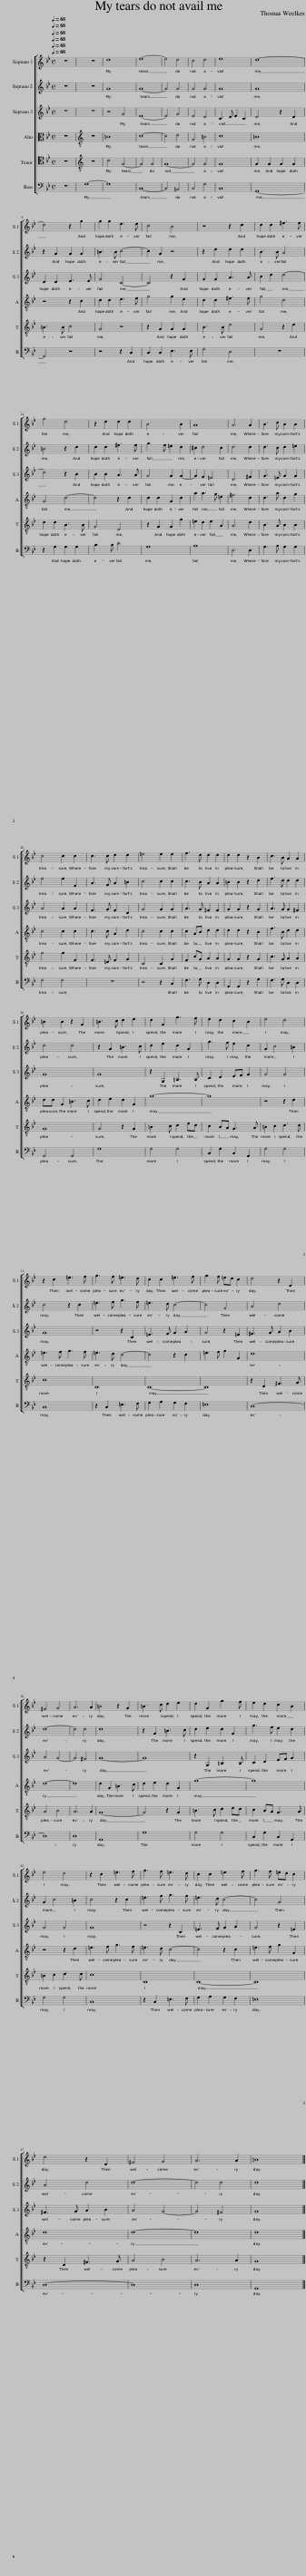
X:1
%%score [ 1 2 3 4 5 6 ]
L:1/8
Q:1/4=68
M:4/4
I:linebreak $
K:Bb
V:1 treble
V:2 treble
V:3 treble
V:4 alto
V:5 tenor
V:6 bass
V:1
 z8 | z8 | d8 | e8- | e4 d4 | %5
 c4 d4 | e8 | d8- |$ d4 z2 g2 | g2 g2 e3 e | %10
 c4 B4 | z4 z2 d2 | d2 d2 ^f3 f |$ g4 d4 | z2 d2 d2 d2 | %15
 B6 B2 | A8 | A6 A2 | B3 c B2 B2 |$ c4 c2 c2 | %20
 c3 c d2 d2 | =e4 e2 e2 | f3 d d2 d2 | d2 d2 z2 B2 | c3 B A2 A2 |$ %25
 =B2 B2 z2 G2 | =B3 c d2 e2 | d2 G2 g3 f | e2 d2 c2 B2 | e4 d4 |$ %30
 z2 c2 =e3 f | g3 f =e3 d | c2 c2 =e3 f | g3 f =ed c2 | d4 z2 D2 |$ %35
 ^F4 G4 | A6 A2 | =B4 z2 G2 | =B3 c d2 e2 | d2 G2 g3 f | %40
 e2 d2 c2 B2 |$ e4 d4 | z2 c2 =e3 f | g3 f =e3 d | c2 c2 =e3 f | %45
 g3 f =ed c2 |$ d4 z2 D2 | ^F4 G4 | A6 A2 | =B8 |] %50
V:2
 z8 | z8 | G8 | G8- | G4 G4 | %5
 G4 G4 | G8 | G8 |$ z2 G2 G2 G2 | =B3 B c4- | %10
 c2 G2 z4 | z2 d2 d2 d2 | B3 B A4 |$ =B4 z2 d2 | d2 d2 ^f3 f | %15
 g3 f =e2 d2 | ^c2 d4 c2 | d6 d2 | d3 c d2 =e2 |$ f4 f2 F2 | %20
 A3 G A2 =B2 | c4 c2 c2 | c3 B A2 A2 | =B2 B2 z2 d2 | f3 d d2 d2 |$ %25
 d4 d4 | z2 G2 =B3 c | d2 e2 d2 G2 | g3 f e2 d2 | G2 c4 =B2 |$ %30
 c4 z2 c2 | =e3 f g3 f | =e3 d c4- | c4 G4 | A4 d4 |$ %35
 d8- | d4 d4 | d8 | z2 G2 =B3 c | d2 e2 d2 G2 | %40
 g3 f e2 d2 |$ G2 c4 =B2 | c4 z2 c2 | =e3 f g3 f | =e3 d c4- | %45
 c4 G4 |$ A4 d4 | d8- | d4 d4 | d8 |] %50
V:3
 z8 | z8 | z4 G4 | E8- | E4 G4 | %5
 E4 D4 | C3 D E2 C2 | D4 z2 D2 |$ D2 D2 E3 E | G4 C4- | %10
 C4 z2 G2 | G2 G2 A3 A | B2 d2 d4- |$ d4 z2 B2 | B2 B2 A3 A | %15
 G4 G2 G2- | G2 F2 =E4 | D6 ^F2 | G3 =E G2 G2 |$ A4 A2 A2 | %20
 F3 G F2 D2 | G4 G2 G2 | A3 G ^F2 F2 | G2 G2 z2 G2 | A3 G G2 ^F2 |$ %25
 G8 | G8 | z2 G,2 =B,3 B, | C2 D2 EF G2 | G4 G4 |$ %30
 G8 | z4 z2 C2 | =E3 F G2 A2 | G4 z2 =E2 | ^F3 G A2 B2 |$ %35
 A4 G4- | G4 ^F4 | G8- | G8 | z2 G,2 =B,3 B, | %40
 C2 D2 EF G2 |$ G4 G4 | G8 | z4 z2 C2 | =E3 F G2 A2 | %45
 G4 z2 =E2 |$ ^F3 G A2 B2 | A4 G4- | G4 ^F4 | G8 |] %50
V:4
 z8 | z8 | =B,8 | C8- | C4 D4 | %5
 G,4 =B,4 | C8 | =B,8 |$ z4 z2 C2 | D2 D2 E3 F | %10
 G4 G2 E2 | D2 D2 ^F3 F | G4 D4 |$ G,4 D4- | D4 z2 D2 | %15
 D2 D2 G,2 D2 | A2 A3 G =E2 | ^F6 D2 | D3 A D2 G2 |$ C4 C2 C2 | %20
 C3 C A,2 D2 | C4 C2 C2 | C2 A,B, D2 D2 | D2 D2 z2 B,2 | F3 B, D2 D2 |$ %25
 DD G,2 =B,3 C | D2 E2 D2 G,2 | G8- | G8 | z4 z2 D2 |$ %30
 =E3 F G3 F | =E3 D C4- | C4 z2 C2 | =E3 F G2 G,2 | D8 |$ %35
 D8- | D8 | D2 G,2 =B,3 C | D2 E2 D2 G,2 | G8- | %40
 G8 |$ z4 z2 D2 | =E3 F G3 F | =E3 D C4- | C4 z2 C2 | %45
 =E3 F G2 G,2 |$ D8 | D8- | D8 | D8 |] %50
V:5
 z8 | z8 | D4 G,4- | G,4 G,4 | G,8- | %5
 G,4 G,4 | G,8 | G,2 G,2 G,2 G,2 |$ =B,3 B, C4 | G,4 z4 | %10
 z2 G,2 G,2 G,2 | B,3 B, D4 | G,4 z2 D2 |$ D2 D2 B,3 B, | G,4 D,4 | %15
 z2 G,2 G,2 G2 | =E2 D2 E2 A,2 | A,6 D2 | B,3 A, B,2 B,2 |$ F4 F2 F,2 | %20
 F,3 =E, F,2 G,2 | C,4 C,2 G,2 | F,2 CG, A,2 A,2 | G,2 G,2 z2 G,2 | C3 G, A,2 A,2 |$ %25
 G,8 | G,4 z2 G,2 | =B,3 C D2 ED | C2 B,A, G,3 A, | =B,2 C2 D3 D |$ %30
 C8 | C,8 | C,8- | C,8 | z2 D,2 ^F,3 G, |$ %35
 A,4 B,4 | A,6 A,2 | G,8- | G,4 z2 G,2 | =B,3 C D2 ED | %40
 C2 B,A, G,3 A, |$ =B,2 C2 D3 D | C8 | C,8 | C,8- | %45
 C,8 |$ z2 D,2 ^F,3 G, | A,4 B,4 | A,6 A,2 | G,8 |] %50
V:6
 z8 | G,8- | G,8 | C,8- | C,4 =B,,4 | %5
 C,4 G,4 | C,8 | G,,8- |$ G,,4 z4 | z4 z2 C,2 | %10
 C,2 C,2 E,3 E, | G,4 D,4 | z8 |$ z2 G,2 G,2 G,2 | B,3 B, D4 | %15
 G,8 | A,8 | D,6 D,2 | G,3 A, G,2 G,2 |$ F,4 F,4 | %20
 z8 | z4 z2 C,2 | F,3 G, D,2 D,2 | G,,2 G,,2 z2 G,2 | F,3 G, D,2 D,2 |$ %25
 G,,4 G,,4 | G,8 | G,4 G,4 | C,2 G,2 C,2 G,,2 | G,4 G,4 |$ %30
 C,8 | z2 C,2 =E,3 F, | G,2 A,2 G,2 F,2 | =E,8 | D,8- |$ %35
 D,8 | D,8 | G,,8 | G,8 | G,4 G,4 | %40
 C,2 G,2 C,2 G,,2 |$ G,4 G,4 | C,8 | z2 C,2 =E,3 F, | G,2 A,2 G,2 F,2 | %45
 =E,8 |$ D,8- | D,8 | D,8 | G,,8 |] %50
